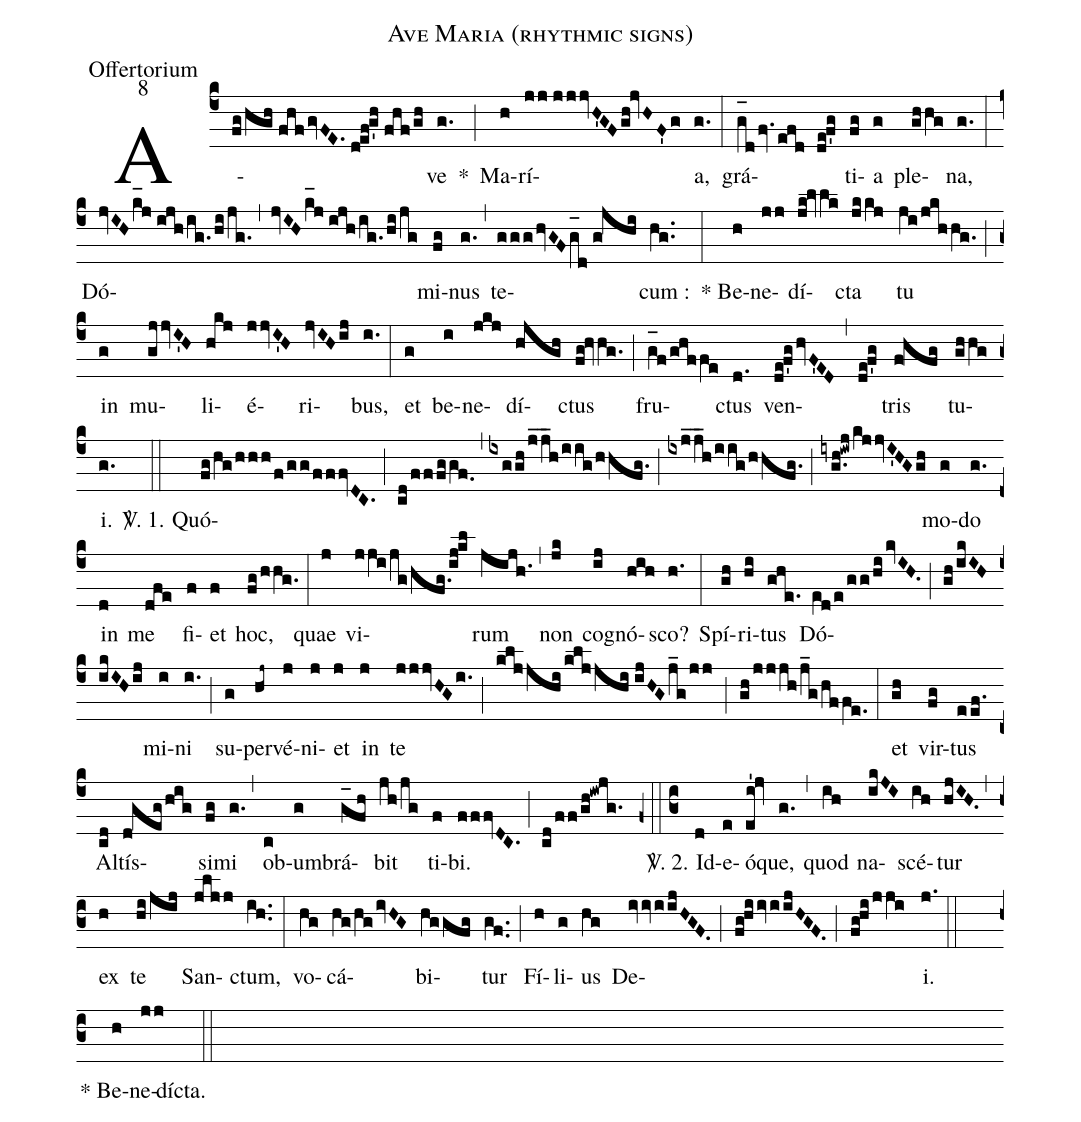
name:Ave Maria (rhythmic signs);
office-part:Offertorium;
mode:8;
%%
(c4) A(fg/hgh//fhfgvFE.//def!g'h//fhf/gh)ve(g.) *(;) Ma(h)rí(jj//jjjvH'GFgh!jvHF'g)a,(g.) (:) grá(g_[oh:h]dfv.efd de!f'g)ti(fg)a(g) ple(ghhg)na,(g.) (:) Dó(jvIHk_[hl:1]j//ijh/ig./hi/jg.)(,)(jvIHk_[hl:1]j//ijh/ig./hi/jg)mi(fg)nus(g.) (,) te(ggghvGFg_[oh:h]d//g!jhi)cum :(hg..) (:) * Be(h)ne(jj)dí(jk!lvlk)cta(jkkj) tu(ji/jkhhg.) (;) in(g) mu(gjjvI'H)li(hkj)é(jjvI'H)ri(jvIHij)bus,(i.) (:) et(g) be(i)ne(jkj)dí(hjgh)ctus(fg!hvhg.) (;) fru(g_[oh:h]f/ghffe)ctus(d.) ven(de!f'ghvF'ED)(,)(de!f'g)tris(f!hfg) tu(ghhg)i.(g.) (::)
<sp>V/</sp>. 1. Quó(fg/hg/hhh/f/gg/fffvDC.)(;)(cd/fffggf.0)(,)(ixggh/jj__h/iig/hhfg.)(;)(ixjj__h/iig/hhfg.)(;)(iyg.h!iwj/kjjvI'HGgh)mo(g)do(g.) in(d) me(dfe) fi(f)et(f) hoc,(fg/hhg.) (:) quae(j) vi(jji/jg/hfg./[-0.5]ij!kl)rum(jijh.) (,) non(jk) co(ij)gnó(hih)sco?(h.) (:) Spí(gh)ri(hi)tus(ghe.) Dó(e[ll:1]d/e/gg/hikvIH.)(;)(gh/ikIHikIHij)mi(i)ni(i.) (;) su(g)per(hj~)vé(j)ni(j)et(j) in(j) te(jjjvHGi.) (;) (kljjhikljjhi//ijHGj_g/jj) (;) (gh/jjjh/j_g/hffe.) (:) et(gh) vir(fg)tus(eef.) Al(cd)tís(d!geghig)si(fg)mi(g.) (,) ob(c)um(g)brá(g_[oh:h]fh)bit(jh/jg) ti(f)bi.(fffvDC.) (;) (cd/ff/gh!iwjg.) (z0::c3)
<sp>V/</sp>. 2. Id(d)e(e)ó(ei'!jv)que,(g.) (,) quod(ih) na(ikJI)scé(ih)tur(hjIH.0) (,) ex(h) te(hi/jij) San(jljj)ctum,(ih..) (:) vo(hg)cá(hg/hgivHG)bi(hggfg)tur(gf..) (;) Fí(h)li(g)us(hg) De(ivviijHGF.)(;)(fg!hiiviijHGF.)(;)(fg!hi/jji)i.(j.) (::) ()* Be(h)ne(jj)dícta.() (::)
